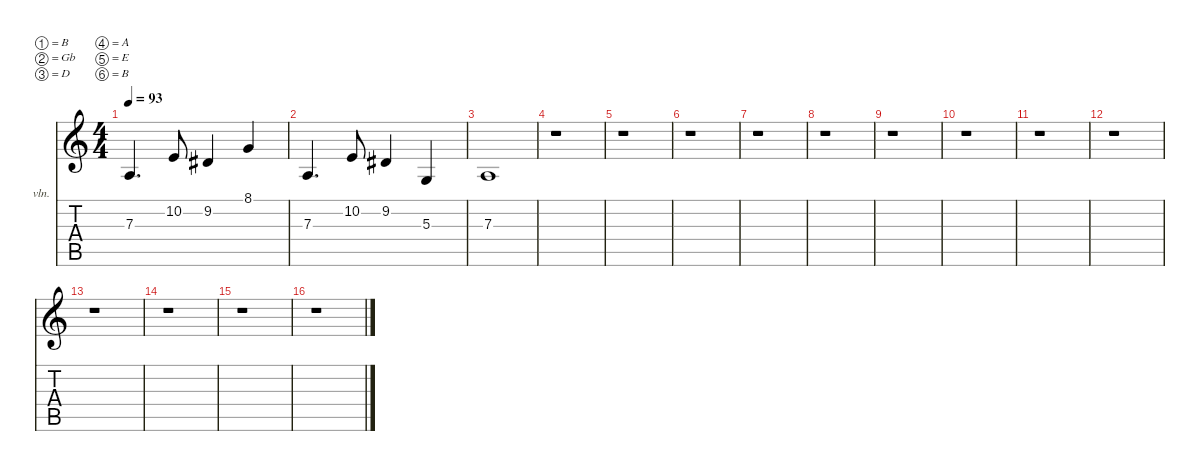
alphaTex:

\defaultSystemsLayout 4
\hideDynamics
\bracketExtendMode nobrackets
\firstSystemTrackNameOrientation horizontal
\otherSystemsTrackNameOrientation horizontal
\track ("Vocals" "vln.") {solo instrument synthstrings1}
\staff {score tabs}
\tuning (B3 Gb3 D3 A2 E2 B1)
\ts (4 4)
\scale
1.09129
\tempo 93
\accidentals auto
\clef g2
\ottava regular
\simile none
\ks c
7.3.4{d dy f beam Up} 10.2.8{beam Up} 9.2{acc #}.4{beam Up} 8.1.4{beam Up} |
\scale
0.969568 7.3.4{d beam Up} 10.2.8{beam Up} 9.2{acc #}.4{beam Up} 5.3.4{beam Up} |
\scale
0.969568 7.3.1{beam Up} |
\scale
0.969568 r.1{beam Down} |
\scale
1.09524 r.1{beam Down} |
\scale
0.968253 r.1{beam Down} |
\scale
0.968253 r.1{beam Down} |
\scale
0.968253 r.1{beam Down} |
\scale
1.10051 r.1{beam Down} |
\scale
0.973516 r.1{beam Down} |
\scale
0.973516 r.1{beam Down} |
\scale
0.952463 r.1{beam Down} |
\scale
1.11103 r.1{beam Down} |
\scale
0.96299 r.1{beam Down} |
\scale
0.96299 r.1{beam Down} |
\scale
0.96299 r.1{beam Down}
